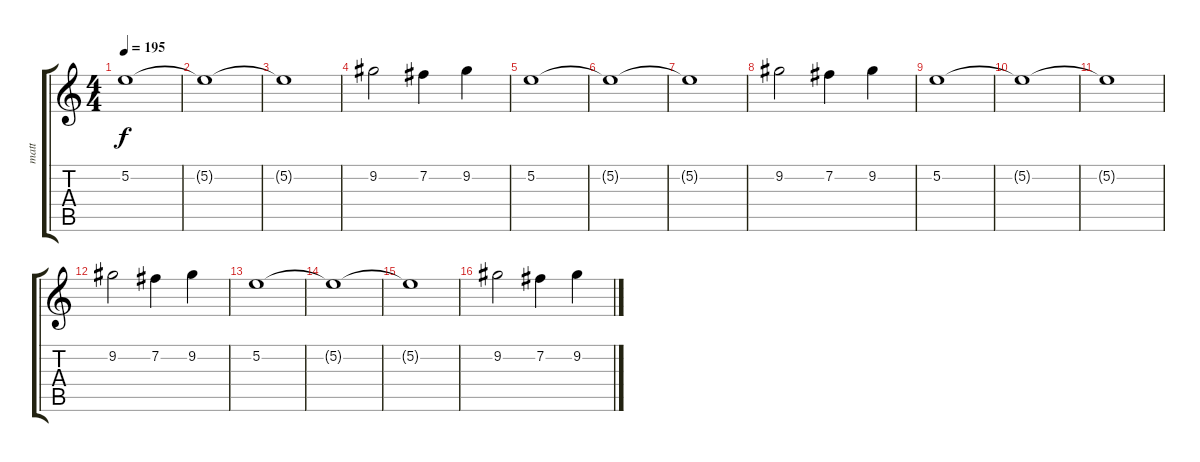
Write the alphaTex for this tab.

\track ("matt" "matt") {instrument electricguitarjazz}
\staff {score tabs}
\tuning (E4 B3 G3 D3 A2 E2) {hide}
\ts (4 4)
\tempo 195
\clef g2
\ks c
5.2.1{dy f} |
5.2{t}.1 |
5.2{t}.1 |
9.2.2 7.2.4 9.2.4 |
5.2.1 |
5.2{t}.1 |
5.2{t}.1 |
9.2.2 7.2.4 9.2.4 |
5.2.1 |
5.2{t}.1 |
5.2{t}.1 |
9.2.2 7.2.4 9.2.4 |
5.2.1 |
5.2{t}.1 |
5.2{t}.1 |
9.2.2 7.2.4 9.2.4
